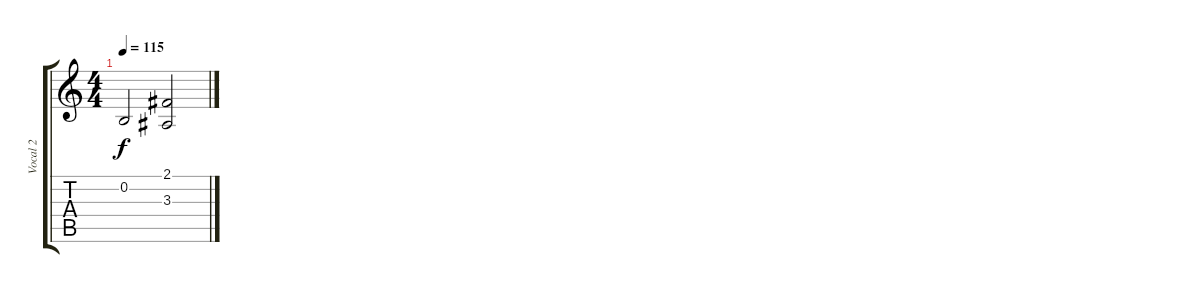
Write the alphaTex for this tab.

\track ("Vocal 2" "Vocal 2") {instrument lead2sawtooth}
\staff {score tabs}
\tuning (E4 B3 G3 D3 A2 E2) {hide}
\ts (4 4)
\tempo 115
\clef g2
\ks c
0.2.2{dy f} (2.1{t} 3.3).2
